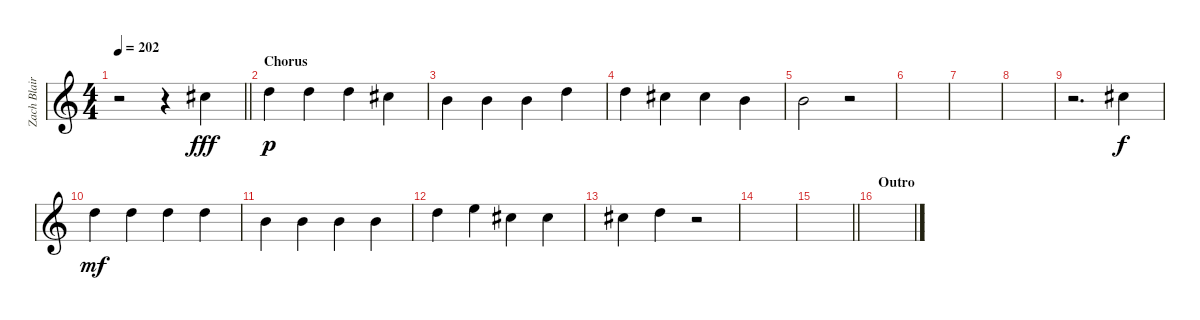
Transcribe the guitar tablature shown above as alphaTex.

\track ("Zach Blair - Vocals" "Zach Blair") {instrument distortionguitar}
\staff {score}
\tuning (E4 B3 G3 D3 A2 E2) {hide}
\ts (4 4)
\tempo 202
\clef g2
\barLineRight lightlight
\ks c
r.2{dy ff} r.4 2.2.4{dy fff} |
\section ("" "Chorus")
3.2.4{dy p} 3.2.4 3.2.4 2.2.4 |
0.2.4 0.2.4 0.2.4 3.2.4 |
3.2.4 2.2.4 2.2.4 0.2.4 |
0.2.2 r.2 |
|
|
|
r.2{d} 2.2.4{dy f} |
3.2.4{dy mf} 3.2.4 3.2.4 3.2.4 |
0.2.4 0.2.4 0.2.4 0.2.4 |
3.2.4 5.2.4 2.2.4 2.2.4 |
2.2.4 3.2.4 r.2 |
|
\barLineRight lightlight
|
\section ("" "Outro")
